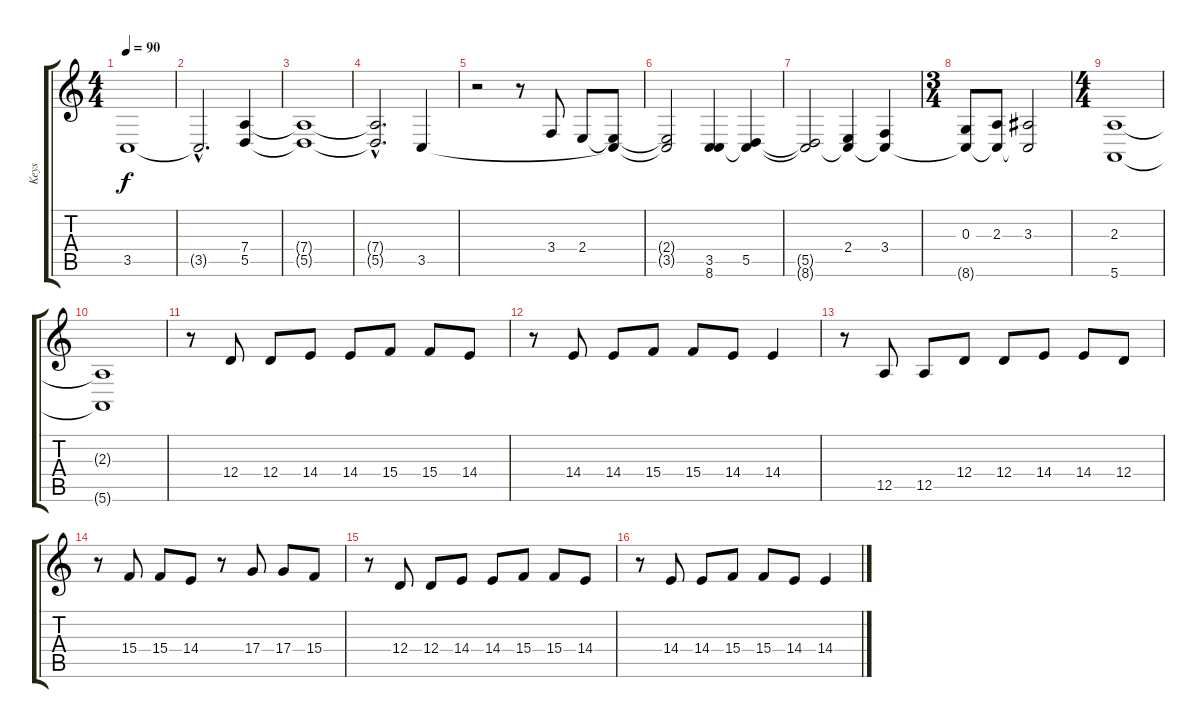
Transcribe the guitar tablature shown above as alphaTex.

\track ("Keys" "Keys") {instrument synthstrings2}
\staff {score tabs}
\tuning (E4 B3 G3 D3 A2 E2) {hide}
\ts (4 4)
\tempo 90
\clef g2
\ks c
3.5{t}.1{dy f} |
3.5{hac t}.2{d} (7.4 5.5).4 |
(7.4{t} 5.5{t}).1 |
(7.4{hac t} 5.5{hac t}).2{d} 3.5.4 |
r.2 r.8 3.4.8 2.4.8 (2.4{t} 3.5{t}).8 |
(2.4{t} 3.5{t}).2 (3.5 8.6).4 (5.5 8.6{t}).4 |
(5.5{t} 8.6{t}).2 (2.4 8.6{t}).4 (3.4 8.6{t}).4 |
\ts (3 4)
(0.3 8.6{t}).8 (2.3 8.6{t}).8 (3.3 8.6{t}).2 |
\ts (4 4)
(2.3 5.6).1 |
(2.3{t} 5.6{t}).1 |
r.8 12.4.8 12.4.8 14.4.8 14.4.8 15.4.8 15.4.8 14.4.8 |
r.8 14.4.8 14.4.8 15.4.8 15.4.8 14.4.8 14.4.4 |
r.8 12.5.8 12.5.8 12.4.8 12.4.8 14.4.8 14.4.8 12.4.8 |
r.8 15.4.8 15.4.8 14.4.8 r.8 17.4.8 17.4.8 15.4.8 |
r.8 12.4.8 12.4.8 14.4.8 14.4.8 15.4.8 15.4.8 14.4.8 |
r.8 14.4.8 14.4.8 15.4.8 15.4.8 14.4.8 14.4.4
